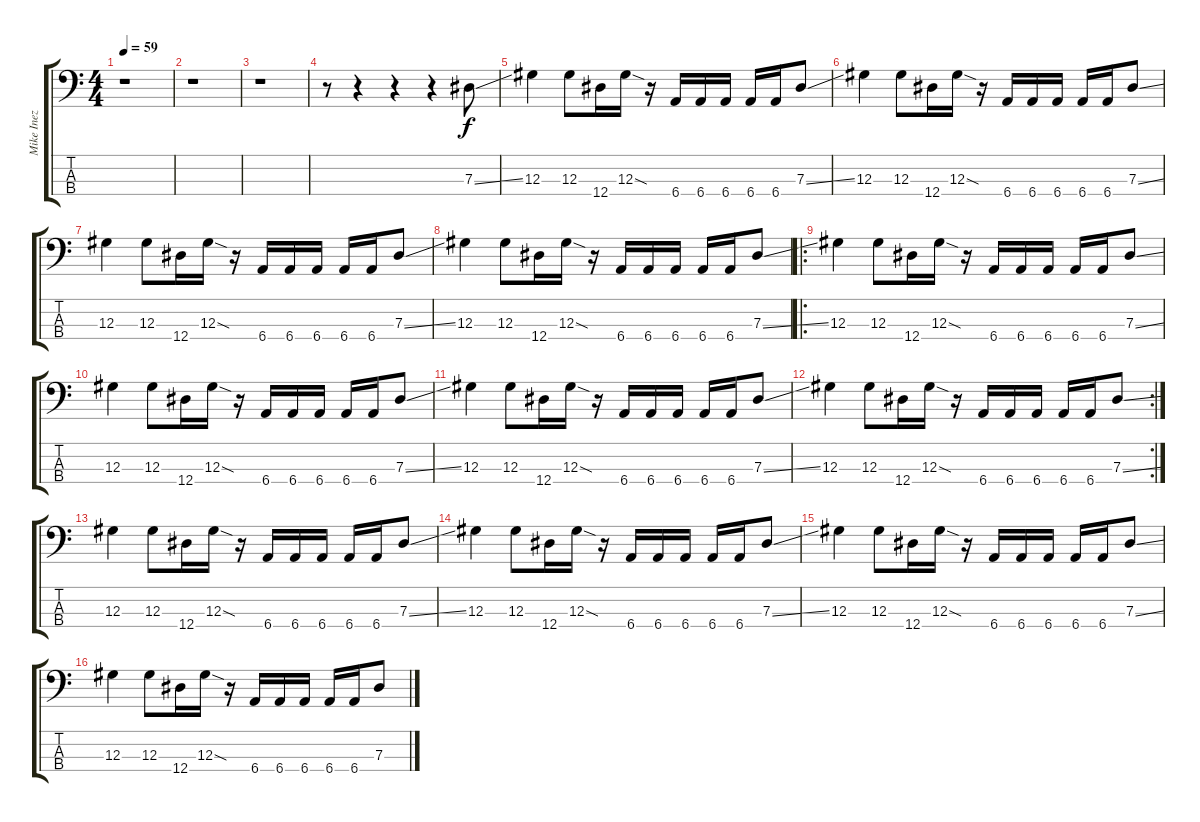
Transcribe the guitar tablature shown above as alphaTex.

\track ("Mike Inez" "Mike Inez") {instrument acousticbass}
\staff {score tabs}
\tuning (Gb2 Db2 Ab1 Eb1) {hide}
\ts (4 4)
\tempo 59
\clef f4
\ks c
r.1{dy f instrument acousticbass} |
r.1 |
r.1 |
r.8 r.4 r.4 r.4 7.3{ss}.8 |
12.3.4 12.3.8 12.4.16 12.3{sod}.16 r.16 6.4.16 6.4.16 6.4.16 6.4.16 6.4.16 7.3{ss}.8 |
12.3.4 12.3.8 12.4.16 12.3{sod}.16 r.16 6.4.16 6.4.16 6.4.16 6.4.16 6.4.16 7.3{ss}.8 |
12.3.4 12.3.8 12.4.16 12.3{sod}.16 r.16 6.4.16 6.4.16 6.4.16 6.4.16 6.4.16 7.3{ss}.8 |
12.3.4 12.3.8 12.4.16 12.3{sod}.16 r.16 6.4.16 6.4.16 6.4.16 6.4.16 6.4.16 7.3{ss}.8 |
\ro
12.3.4 12.3.8 12.4.16 12.3{sod}.16 r.16 6.4.16 6.4.16 6.4.16 6.4.16 6.4.16 7.3{ss}.8 |
12.3.4 12.3.8 12.4.16 12.3{sod}.16 r.16 6.4.16 6.4.16 6.4.16 6.4.16 6.4.16 7.3{ss}.8 |
12.3.4 12.3.8 12.4.16 12.3{sod}.16 r.16 6.4.16 6.4.16 6.4.16 6.4.16 6.4.16 7.3{ss}.8 |
\rc 2
12.3.4 12.3.8 12.4.16 12.3{sod}.16 r.16 6.4.16 6.4.16 6.4.16 6.4.16 6.4.16 7.3{ss}.8 |
12.3.4 12.3.8 12.4.16 12.3{sod}.16 r.16 6.4.16 6.4.16 6.4.16 6.4.16 6.4.16 7.3{ss}.8 |
12.3.4 12.3.8 12.4.16 12.3{sod}.16 r.16 6.4.16 6.4.16 6.4.16 6.4.16 6.4.16 7.3{ss}.8 |
12.3.4 12.3.8 12.4.16 12.3{sod}.16 r.16 6.4.16 6.4.16 6.4.16 6.4.16 6.4.16 7.3{ss}.8 |
12.3.4 12.3.8 12.4.16 12.3{sod}.16 r.16 6.4.16 6.4.16 6.4.16 6.4.16 6.4.16 7.3{ss}.8
